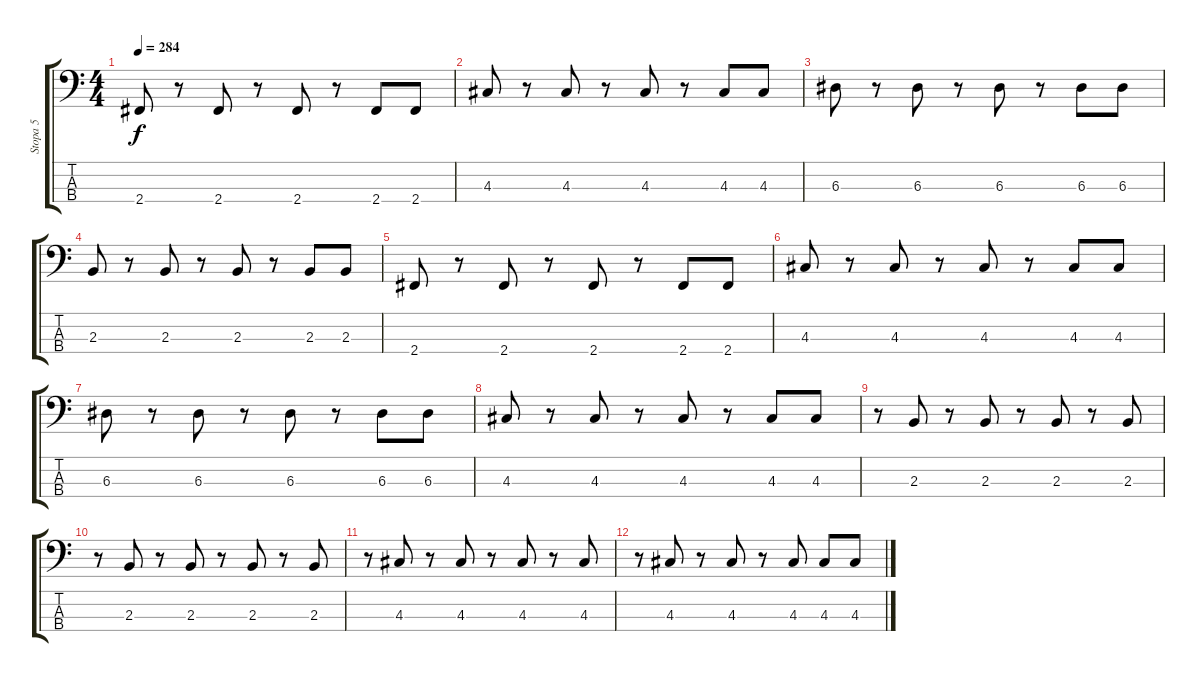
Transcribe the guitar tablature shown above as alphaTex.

\track ("Stopa 5" "Stopa 5") {instrument electricbassfinger}
\staff {score tabs}
\tuning (G2 D2 A1 E1) {hide}
\ts (4 4)
\tempo 284
\clef f4
\ks c
2.4.8{dy f} r.8 2.4.8 r.8 2.4.8 r.8 2.4.8 2.4.8 |
4.3.8 r.8 4.3.8 r.8 4.3.8 r.8 4.3.8 4.3.8 |
6.3.8 r.8 6.3.8 r.8 6.3.8 r.8 6.3.8 6.3.8 |
2.3.8 r.8 2.3.8 r.8 2.3.8 r.8 2.3.8 2.3.8 |
2.4.8 r.8 2.4.8 r.8 2.4.8 r.8 2.4.8 2.4.8 |
4.3.8 r.8 4.3.8 r.8 4.3.8 r.8 4.3.8 4.3.8 |
6.3.8 r.8 6.3.8 r.8 6.3.8 r.8 6.3.8 6.3.8 |
4.3.8 r.8 4.3.8 r.8 4.3.8 r.8 4.3.8 4.3.8 |
r.8 2.3.8 r.8 2.3.8 r.8 2.3.8 r.8 2.3.8 |
r.8 2.3.8 r.8 2.3.8 r.8 2.3.8 r.8 2.3.8 |
r.8 4.3.8 r.8 4.3.8 r.8 4.3.8 r.8 4.3.8 |
r.8 4.3.8 r.8 4.3.8 r.8 4.3.8 4.3.8 4.3.8
